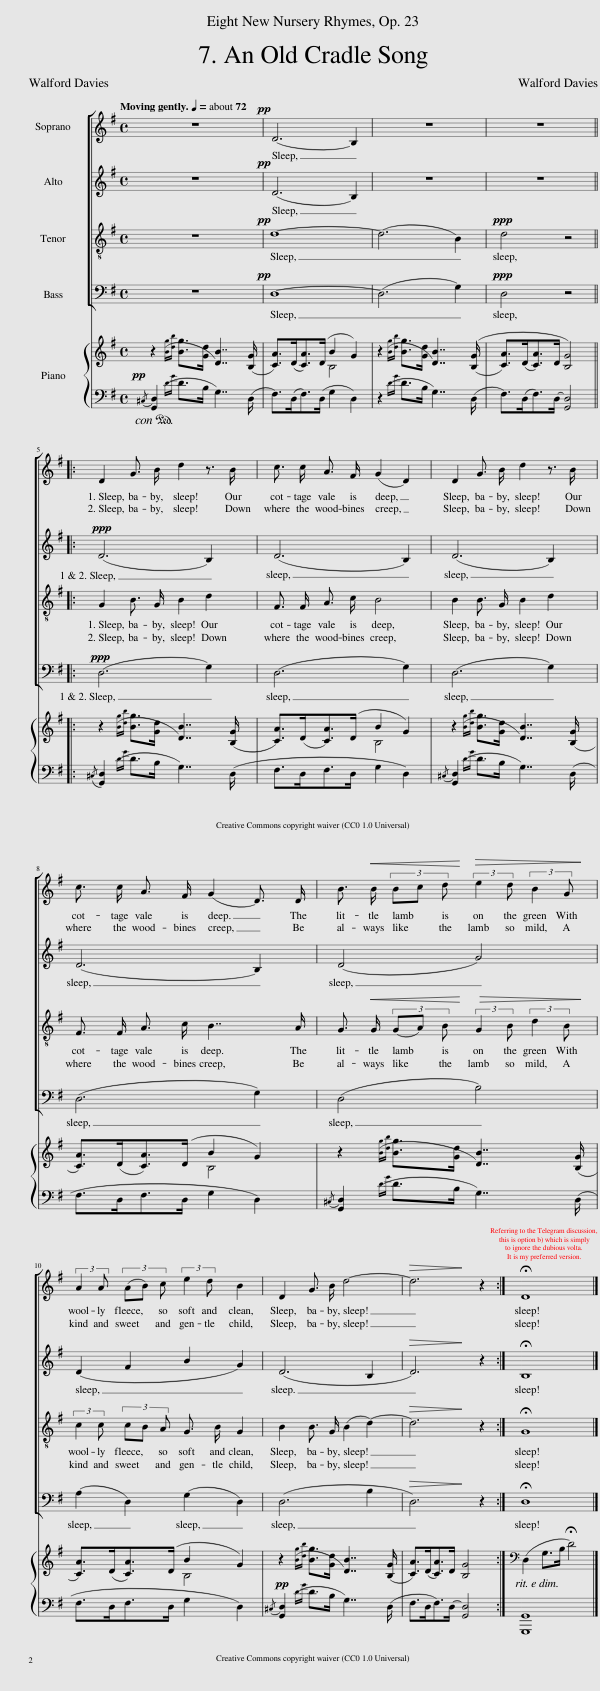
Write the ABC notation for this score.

X:1
%%score [ 1 2 3 4 ] { ( 5 7 ) | 6 }
L:1/8
Q:1/4=72
M:4/4
I:linebreak $
K:G
V:1 treble
V:2 treble
V:3 treble-8
V:4 bass
V:5 treble
V:7 treble
V:6 bass
V:1
 z8 |!pp!!>(! (D6 B,2)!>)! | z8 | z8 |:$!pp! D2 G3/2 B/ d2 z3/2 B/ | %5
 c3/2 c/ A3/2 F/ (G2 D2) | D2 G3/2 B/ d2 z3/2 B/ |$ c3/2 c/ A3/2 F/ (G2 D3/2) D/ | B3/2!<(! B/ (3Bc d!<)!!>(! (3:2:2e2 d (3:2:2B2 G!>)! |$!<(! (3:2:2A2 A (3(AB) c!<)!!>(! (3:2:2e2 d B2!>)! | %10
[Q:1/4=70] D2 G3/2 B/ d4- |!>(! d6!>)! z2 :|!pp![Q:1/4=56]!<(! !fermata!D8!<)! |] %13
V:2
 z8 |!pp!!>(! (D6 B,2)!>)! | z8 | z8 |:$!ppp! (D6 B,2) | %5
 (D6 B,2) | (D6 B,2) |$ (D6 B,2) | (D4 G4) |$ (D2 F2 B2 G2) | %10
 (D6 B,2 |!>(! D6)!>)! z2 :|!pp!!<(! !fermata!B,8!<)! |] %13
V:3
 z8 |!pp! d8- |!>(! (d6 B2)!>)! |!ppp! d4 z4 |:$!pp! G2 B3/2 G/ B2 d2 | %5
 F3/2 F/ A3/2 c/ B4 | B2 B3/2 G/ B2 d2 |$ F3/2 F/ A3/2 c/ B7/2 A/ | G3/2!<(! G/ (3(GA) B!<)!!>(! (3:2:2G2 B (3:2:2d2 B!>)! |$!<(! (3:2:2c2 c (3cB A!<)!!>(! G3/2 B/ G2!>)! | %10
 B2 B3/2 G/ (B2 d2-) |!>(! d6!>)! z2 :|!pp!!<(! !fermata!G8!<)! |] %13
V:4
 z8 |!pp! D,8- |!>(! (D,6 G,2)!>)! |!ppp! D,4 z4 |:$!ppp! (D,6 G,2) | %5
 (D,6 G,2) | (D,6 G,2) |$ (D,6 G,2) | (D,4 B,4) |$ (A,2 D,2) (G,2 D,2) | %10
 (D,6 B,2 |!>(! D,6)!>)! z2 :|!pp!!<(! !fermata!D,8!<)! |] %13
V:5
!pp! z2({[Bg][db]} [Bg]>[Gd] [DB]7/2) ([B,G]/ | [CA]>)(D[CA]>)(D B2 G2) | z2({[Bg][db]} [Bg]>[Gd] [DB]7/2) (([B,G]/ | [CA]>)(D[CA]>)D [B,G]4) |:$ z2({[Bg][db]} [Bg]>[Gd] [DB]7/2) ([B,G]/ | %5
 [CA]>)(D[CA]>)(D B2 G2) | z2({[Bg][db]} [Bg]>[Gd] [DB]7/2) ([B,G]/ |$ [CA]>)(D[CA]>)(D B2 G2) | z2({[Bg][db]} [Bg]>[Gd] [DB]7/2) ([B,G]/ |$ [CA]>)(D[CA]>)(D B2 G2) | %10
!pp! z2({[Bg][db]} [Bg]>[Gd] [DB]7/2) ([B,G]/ |!>(! [CA]>)(D[CA]>)D !breath!!fermata![B,G]4!>)! :|[K:bass]!p! (D,2 G,>B, !fermata!D4) |] %13
V:6
!ped!{/^C,} [G,,D,]2({DG} D>B, G,7/2) (D,/!ped-up! |!ped! F,>)(D,F,>)(D,!ped-up!!ped! G,2 D,2)!ped-up! |!ped! z2({DG} D>B, G,7/2)!ped-up! (D,/ |!ped! F,>)(D,F,>)D,-!ped-up! [G,,D,]4 |:${/^C,} [G,,D,]2({DG} D>B, G,7/2) (D,/ | %5
 F,>D,F,>D, G,2 D,2) |{/^C,} [G,,D,]2({DG} D>B, G,7/2) (D,/ |$ F,>D,F,>D, G,2 D,2) |{/^C,} [G,,D,]2({DG} D>B, G,7/2) (D,/ |$ F,>D,F,>D, G,2 D,2) | %10
{/^C,} [G,,D,]2({DG} D>B, G,7/2) (D,/ | F,>D,F,>)D,- [G,,D,]4 :| [G,,,G,,]8 |] %13
V:7
 x8 | x4 B,4 | x8 | x8 |:$ x8 | %5
 x4 B,4 | x8 |$ x4 B,4 | x8 |$ x4 B,4 | %10
 x8 | x8 :|[K:bass] x8 |] %13
